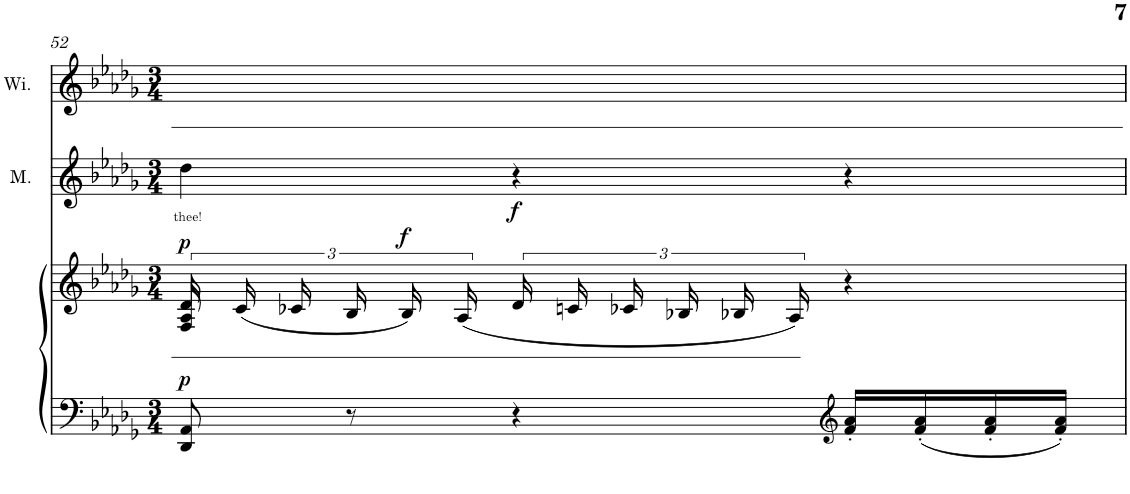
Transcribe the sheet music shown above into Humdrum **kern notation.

**kern	**dynam	**kern	**dynam	**kern	**text	**dynam	**kern
*part4	*part4	*part3	*part3	*part2	*part2	*part2	*part1
*staff4	*staff4	*staff3	*staff3	*staff2	*staff2	*staff2	*staff1
*I"Grand Piano	*	*I"Grand Piano	*	*I"Men	*	*	*I"Women
*I'Pno	*	*I'Pno	*	*I'M.	*	*	*
!!LO:PB:g=z
*clefF4	*	*clefG2	*	*clefG2	*	*	*clefG2
*k[b-e-a-d-g-]	*	*k[b-e-a-d-g-]	*	*k[b-e-a-d-g-]	*	*	*k[b-e-a-d-g-]
*D-:	*	*D-:	*	*D-:	*	*	*D-:
*M3/4	*	*M3/4	*	*M3/4	*	*	*M3/4
=52	=52	=52	=52	=52	=52	=52	=52
*	*	*^	*	*	*	*	*
!	!LO:DY:a	!	!	!LO:DY:a	!	!LO:LY:b	!	!
8DD-/ 8AA-/	p	8F/ 8A-/	24d-/LL	p	4dd-\	thee!	.	2.ryy
.	.	.	(<24c/	.	.	.	.	.
.	.	.	24c-X/J	.	.	.	.	.
8r	.	8ryy	24B-/L	.	.	.	.	.
!	!	!	!	!LO:DY:a	!	!	!	!
.	.	.	24B-/)	f	.	.	.	.
.	.	.	24A-/JJ	.	.	.	.	.
!	!	!	!	!	!	!	!LO:DY:b	!
4r	.	24d-/LL	2ryy	.	4r	.	f	.
.	.	24cn/	.	.	.	.	.	.
.	.	24c-X/J	.	.	.	.	.	.
.	.	24B-X/L	.	.	.	.	.	.
.	.	24B-X/	.	.	.	.	.	.
.	.	(24A-/JJ	.	.	.	.	.	.
*clefG2	*	*	*	*	*	*	*	*
16f/' 16a-/'LL	.	4r	.	.	4r	.	.	.
(<16f/' 16a-/'	.	.	.	.	.	.	.	.
16f/' 16a-/'	.	.	.	.	.	.	.	.
16f/' 16a-/'JJ)	.	.	.	.	.	.	.	.
*	*	*v	*v	*	*	*	*	*
=	=	=	=	=	=	=	=
*-	*-	*-	*-	*-	*-	*-	*-
